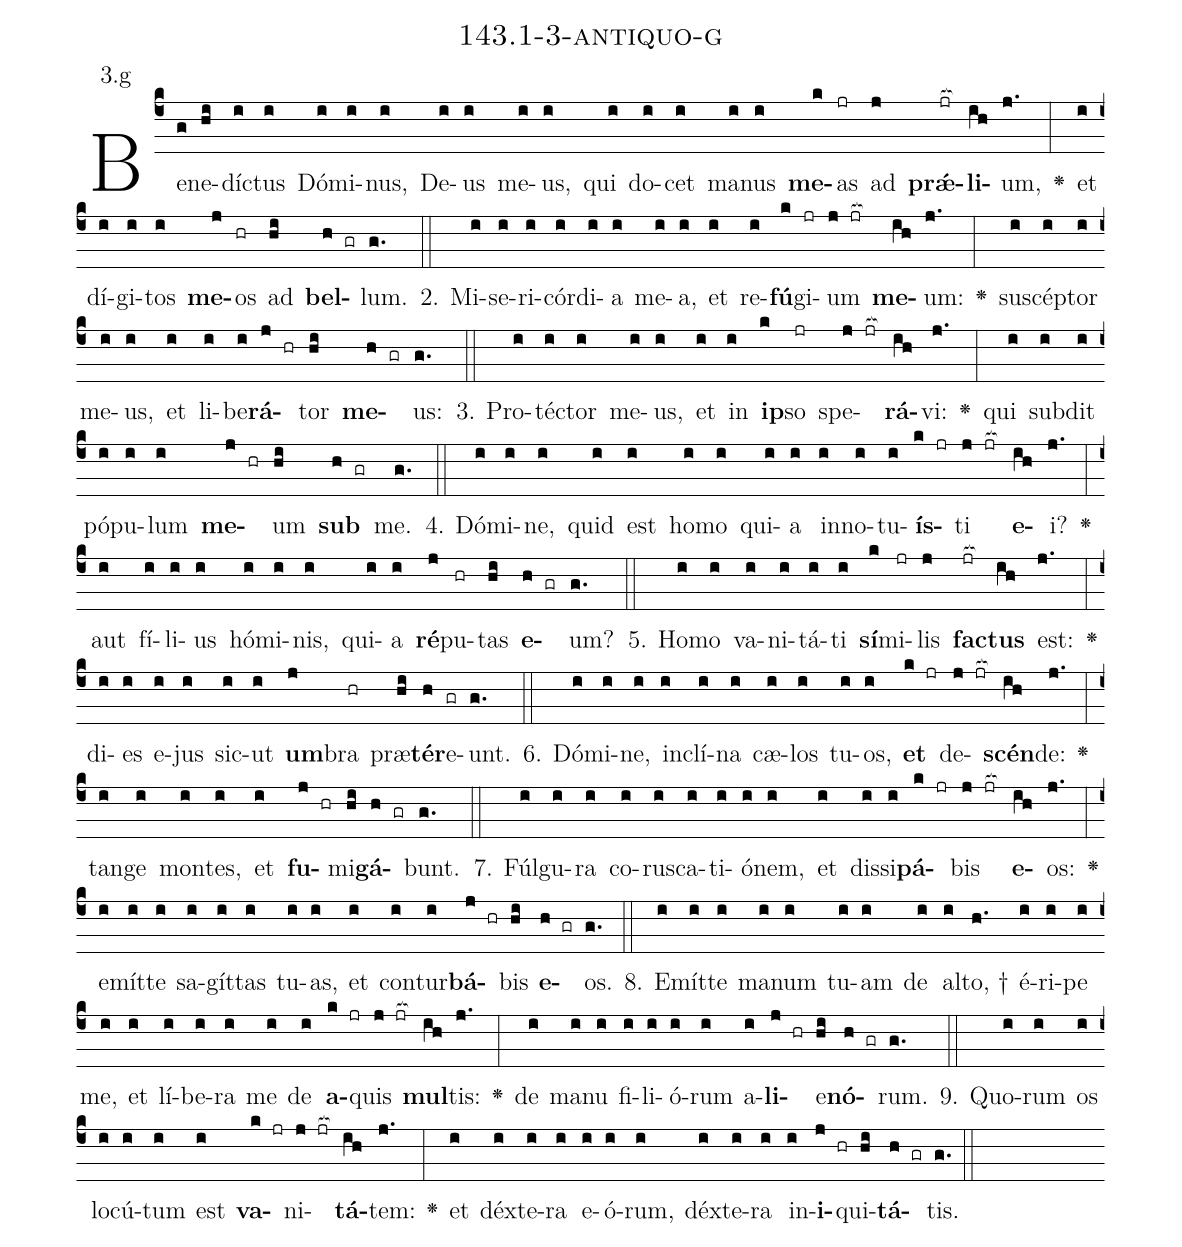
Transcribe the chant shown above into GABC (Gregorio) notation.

name: 143.1-3-antiquo-g;
annotation: 3.g;
%%
(c4)Be(g)ne(hi)díc(i)tus(i) Dó(i)mi(i)nus,(i) De(i)us(i) me(i)us,(i) qui(i) do(i)cet(i) ma(i)nus(i) <b>me</b>(k)as(jr) ad(j) <b>prǽ</b>(jr[ocb:1{])<b>li</b>(ih[ocb:0}])um,(j.) <v>\greheightstar</v>(:) et(i) dí(i)gi(i)tos(i) <b>me</b>(j)os(hr) ad(hi) <b>bel</b>(h gr)lum.(g.) (::)
2. Mi(i)se(i)ri(i)cór(i)di(i)a(i) me(i)a,(i) et(i) re(i)<b>fú</b>(k)gi(jr)um(j jr[ocb:1{]) <b>me</b>(ih[ocb:0}])um:(j.) <v>\greheightstar</v>(:) su(i)scép(i)tor(i) me(i)us,(i) et(i) li(i)be(i)<b>rá</b>(j hr)tor(hi) <b>me</b>(h gr)us:(g.) (::)
3. Pro(i)téc(i)tor(i) me(i)us,(i) et(i) in(i) <b>ip</b>(k)so(jr) spe(j jr[ocb:1{])<b>rá</b>(ih[ocb:0}])vi:(j.) <v>\greheightstar</v>(:) qui(i) sub(i)dit(i) pó(i)pu(i)lum(i) <b>me</b>(j hr)um(hi) <b>sub</b>(h gr) me.(g.) (::)
4. Dó(i)mi(i)ne,(i) quid(i) est(i) ho(i)mo(i) qui(i)a(i) in(i)no(i)tu(i)<b>ís</b>(k jr)ti(j jr[ocb:1{]) <b>e</b>(ih[ocb:0}])i?(j.) <v>\greheightstar</v>(:) aut(i) fí(i)li(i)us(i) hó(i)mi(i)nis,(i) qui(i)a(i) <b>ré</b>(j)pu(hr)tas(hi) <b>e</b>(h gr)um?(g.) (::)
5. Ho(i)mo(i) va(i)ni(i)tá(i)ti(i) <b>sí</b>(k)mi(jr)lis(j) <b>fac</b>(jr[ocb:1{])<b>tus</b>(ih[ocb:0}]) est:(j.) <v>\greheightstar</v>(:) di(i)es(i) e(i)jus(i) sic(i)ut(i) <b>um</b>(j)bra(hr) præ(hi)<b>tér</b>(h)e(gr)unt.(g.) (::)
6. Dó(i)mi(i)ne,(i) in(i)clí(i)na(i) cæ(i)los(i) tu(i)os,(i) <b>et</b>(k jr) de(j jr[ocb:1{])<b>scén</b>(ih[ocb:0}])de:(j.) <v>\greheightstar</v>(:) tan(i)ge(i) mon(i)tes,(i) et(i) <b>fu</b>(j hr)mi(hi)<b>gá</b>(h gr)bunt.(g.) (::)
7. Fúl(i)gu(i)ra(i) co(i)rus(i)ca(i)ti(i)ó(i)nem,(i) et(i) dis(i)si(i)<b>pá</b>(k jr)bis(j jr[ocb:1{]) <b>e</b>(ih[ocb:0}])os:(j.) <v>\greheightstar</v>(:) e(i)mít(i)te(i) sa(i)gít(i)tas(i) tu(i)as,(i) et(i) con(i)tur(i)<b>bá</b>(j hr)bis(hi) <b>e</b>(h gr)os.(g.) (::)
8. E(i)mít(i)te(i) ma(i)num(i) tu(i)am(i) de(i) al(i)to, †(h.) é(i)ri(i)pe(i) me,(i) et(i) lí(i)be(i)ra(i) me(i) de(i) <b>a</b>(k jr)quis(j jr[ocb:1{]) <b>mul</b>(ih[ocb:0}])tis:(j.) <v>\greheightstar</v>(:) de(i) ma(i)nu(i) fi(i)li(i)ó(i)rum(i) a(i)<b>li</b>(j hr)e(hi)<b>nó</b>(h gr)rum.(g.) (::)
9. Quo(i)rum(i) os(i) lo(i)cú(i)tum(i) est(i) <b>va</b>(k jr)ni(j jr[ocb:1{])<b>tá</b>(ih[ocb:0}])tem:(j.) <v>\greheightstar</v>(:) et(i) déx(i)te(i)ra(i) e(i)ó(i)rum,(i) déx(i)te(i)ra(i) in(i)<b>i</b>(j hr)qui(hi)<b>tá</b>(h gr)tis.(g.) (::)
